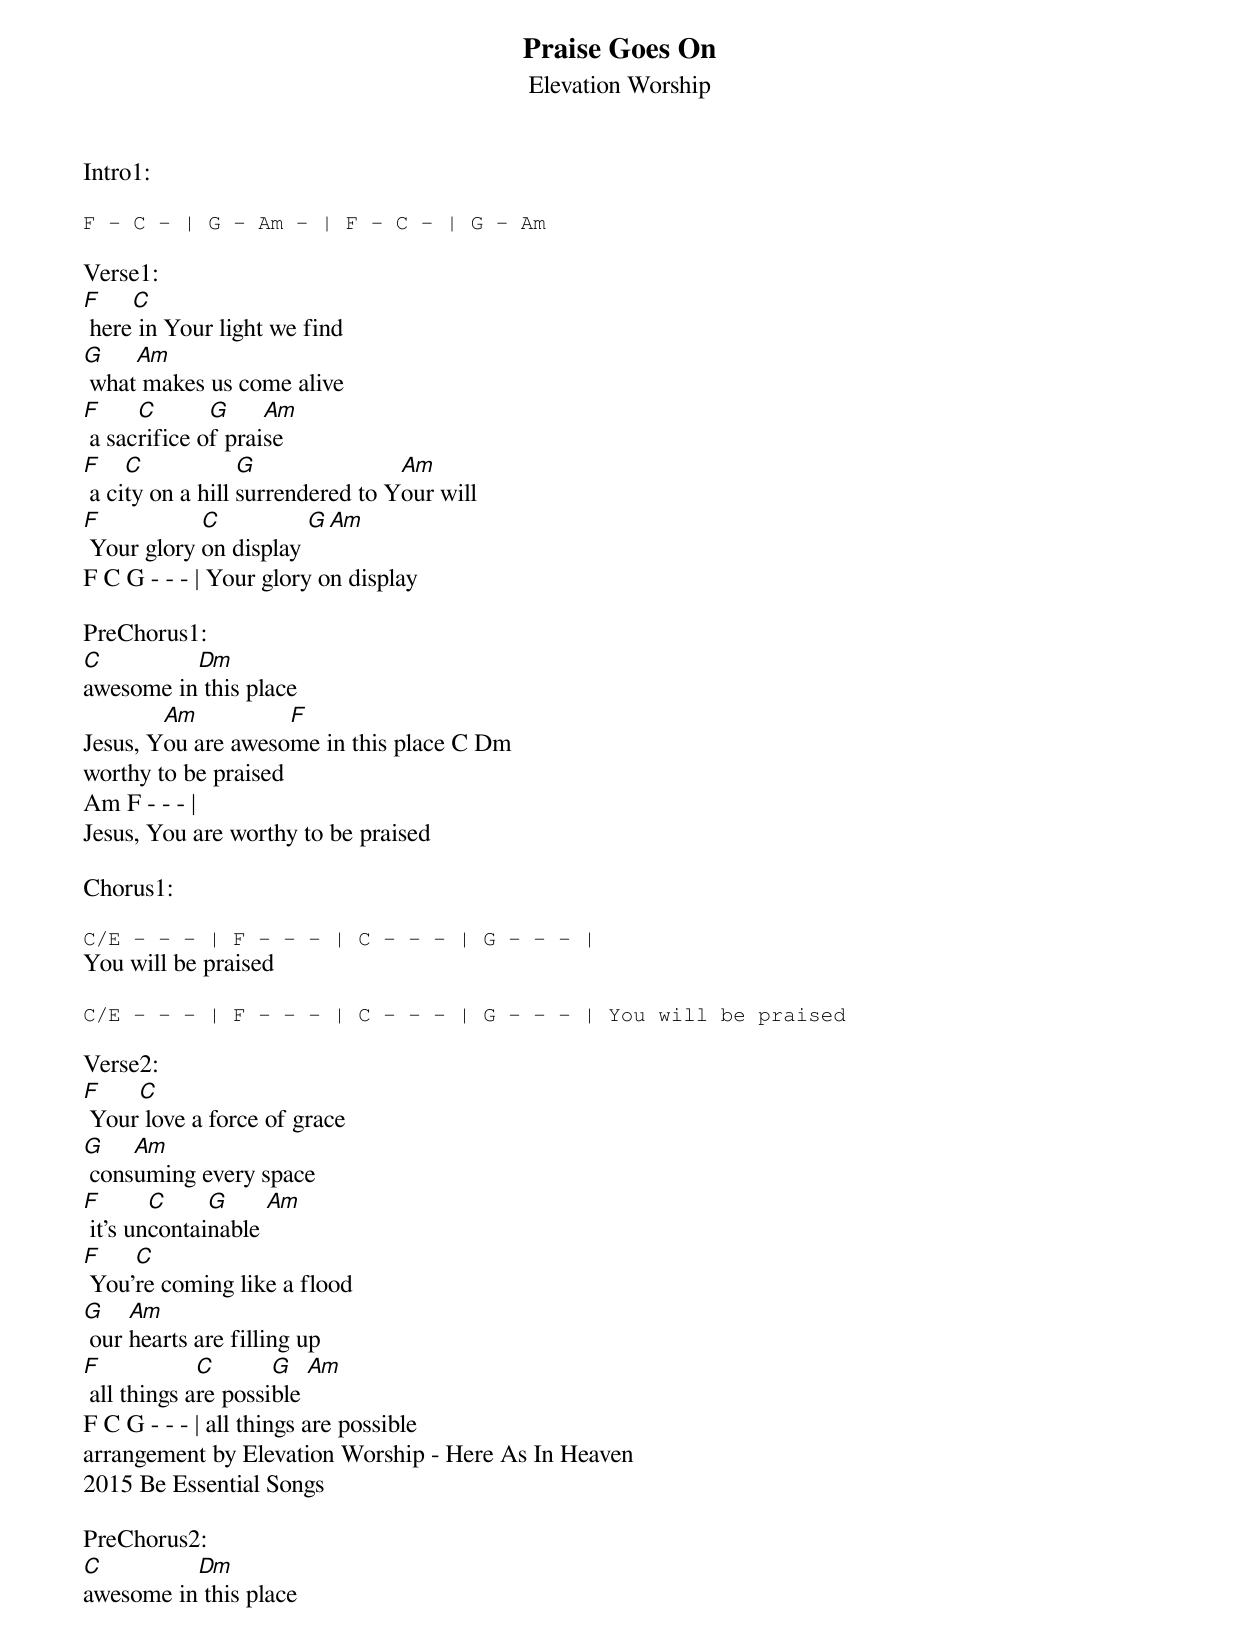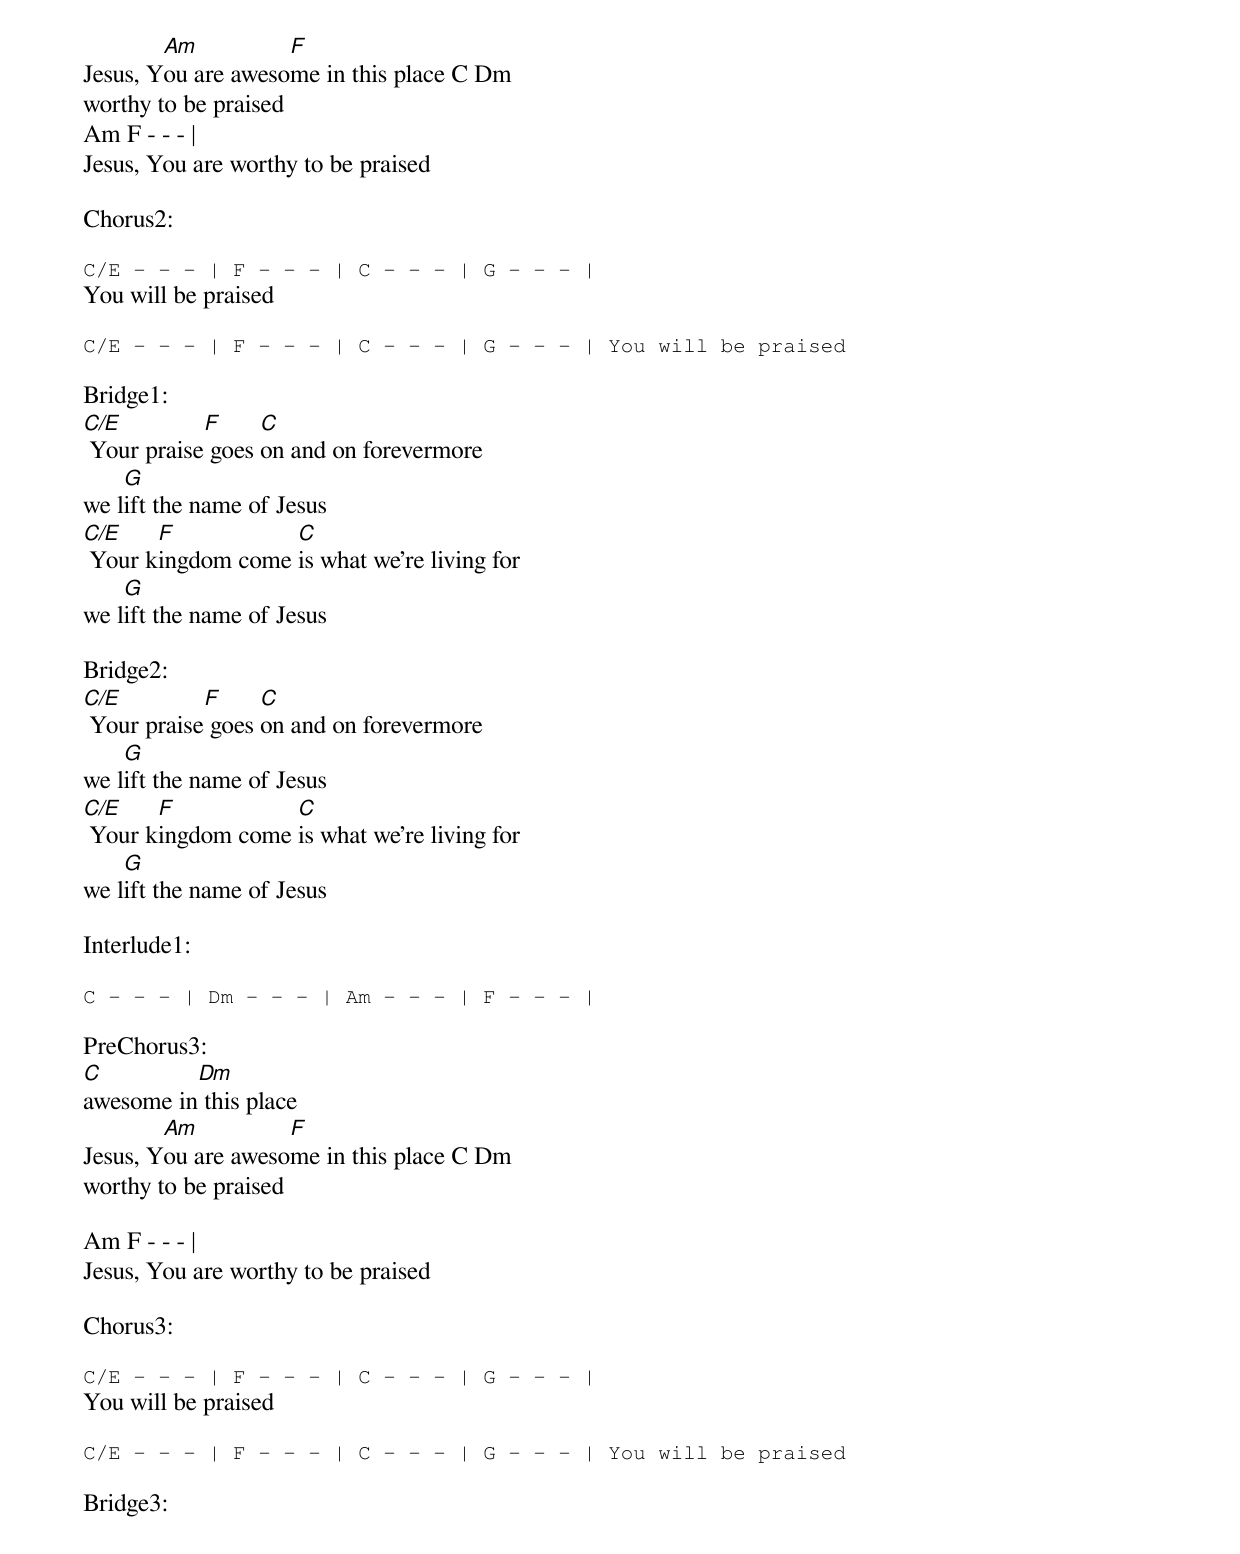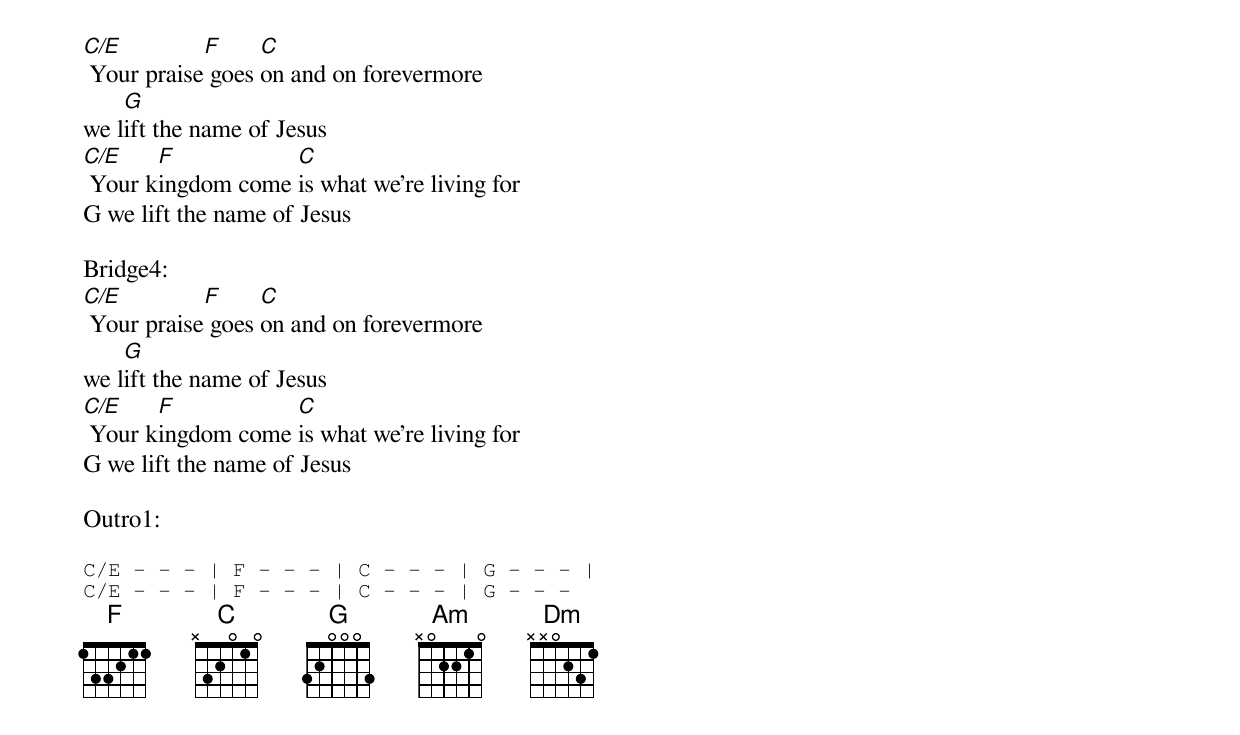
{t:Praise Goes On}
{st:Elevation Worship}

Intro1:

{sot}
F - C - | G - Am - | F - C - | G - Am
{eot}

Verse1:
[F] here[C] in Your light we find
[G] what[Am] makes us come alive
[F] a sac[C]rifice o[G]f prai[Am]se
[F] a ci[C]ty on a hill [G]surrendered to Y[Am]our will
[F] Your glory [C]on display [G][Am]
F C G - - - | Your glory on display

PreChorus1:
[C]awesome in[Dm] this place
Jesus, Y[Am]ou are aweso[F]me in this place C Dm
worthy to be praised
Am F - - - |
Jesus, You are worthy to be praised

Chorus1:

{sot}
C/E - - - | F - - - | C - - - | G - - - |
{eot}
You will be praised

{sot}
C/E - - - | F - - - | C - - - | G - - - | You will be praised
{eot}

Verse2:
[F] Your[C] love a force of grace
[G] cons[Am]uming every space
[F] it's un[C]contai[G]nable [Am]
[F] You'[C]re coming like a flood
[G] our [Am]hearts are filling up
[F] all things a[C]re possi[G]ble [Am]
F C G - - - | all things are possible
arrangement by Elevation Worship - Here As In Heaven
2015 Be Essential Songs

PreChorus2:
[C]awesome in[Dm] this place
Jesus, Y[Am]ou are aweso[F]me in this place C Dm
worthy to be praised
Am F - - - |
Jesus, You are worthy to be praised

Chorus2:

{sot}
C/E - - - | F - - - | C - - - | G - - - |
{eot}
You will be praised

{sot}
C/E - - - | F - - - | C - - - | G - - - | You will be praised
{eot}

Bridge1:
[C/E] Your praise[F] goes [C]on and on forevermore
we l[G]ift the name of Jesus
[C/E] Your k[F]ingdom come [C]is what we're living for
we l[G]ift the name of Jesus

Bridge2:
[C/E] Your praise[F] goes [C]on and on forevermore
we l[G]ift the name of Jesus
[C/E] Your k[F]ingdom come [C]is what we're living for
we l[G]ift the name of Jesus

Interlude1:

{sot}
C - - - | Dm - - - | Am - - - | F - - - |
{eot}

PreChorus3:
[C]awesome in[Dm] this place
Jesus, Y[Am]ou are aweso[F]me in this place C Dm
worthy to be praised

Am F - - - |
Jesus, You are worthy to be praised

Chorus3:

{sot}
C/E - - - | F - - - | C - - - | G - - - |
{eot}
You will be praised

{sot}
C/E - - - | F - - - | C - - - | G - - - | You will be praised
{eot}

Bridge3:
[C/E] Your praise[F] goes [C]on and on forevermore
we l[G]ift the name of Jesus
[C/E] Your k[F]ingdom come [C]is what we're living for
G we lift the name of Jesus

Bridge4:
[C/E] Your praise[F] goes [C]on and on forevermore
we l[G]ift the name of Jesus
[C/E] Your k[F]ingdom come [C]is what we're living for
G we lift the name of Jesus

Outro1:

{sot}
C/E - - - | F - - - | C - - - | G - - - |
C/E - - - | F - - - | C - - - | G - - -
{eot}
